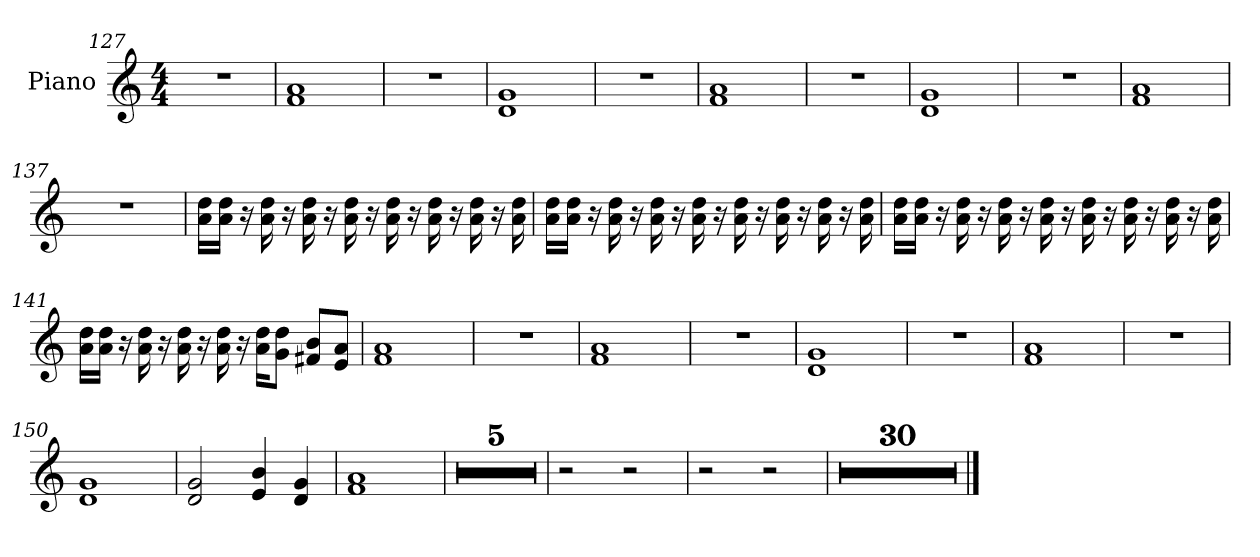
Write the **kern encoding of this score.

**kern
*part1
*staff1
*I"Piano
*I'Pno.
*clefG2
*k[]
*M4/4
=127
1r
=128
1f 1a
=129
1r
=130
1d 1g
=131
1r
=132
1f 1a
=133
1r
=134
1d 1g
=135
1r
=136
1f 1a
=137
1r
=138
16a\ 16dd\LL
16a\ 16dd\JJ
16r
16a\ 16dd\
16r
16a\ 16dd\
16r
16a\ 16dd\
16r
16a\ 16dd\
16r
16a\ 16dd\
16r
16a\ 16dd\
16r
16a\ 16dd\
!!LO:LB:g=z
=139
16a\ 16dd\LL
16a\ 16dd\JJ
16r
16a\ 16dd\
16r
16a\ 16dd\
16r
16a\ 16dd\
16r
16a\ 16dd\
16r
16a\ 16dd\
16r
16a\ 16dd\
16r
16a\ 16dd\
=140
16a\ 16dd\LL
16a\ 16dd\JJ
16r
16a\ 16dd\
16r
16a\ 16dd\
16r
16a\ 16dd\
16r
16a\ 16dd\
16r
16a\ 16dd\
16r
16a\ 16dd\
16r
16a\ 16dd\
=141
16a\ 16dd\LL
16a\ 16dd\JJ
16r
16a\ 16dd\
16r
16a\ 16dd\
16r
16a\ 16dd\
16r
16a\ 16dd\KL
8g\ 8dd\J
8f#X/ 8b/L
8e/ 8a/J
=142
1f 1a
!!LO:PB:g=z
=143
1r
=144
1f 1a
=145
1r
=146
1d 1g
=147
1r
=148
1f 1a
=149
1r
=150
1d 1g
=151
2d/ 2g/
4e/ 4b/
4d/ 4g/
=152
1f 1a
=153
1r
=154
1r
=155
1r
=156
1r
=157
1r
=158
2r
2r
!!LO:LB:g=z
=159
2r
2r
=160
1r
=161
1r
=162
1r
=163
1r
=164
1r
=165
1r
=166
1r
=167
1r
=168
1r
=169
1r
=170
1r
=171
1r
=172
1r
=173
1r
=174
1r
=175
1r
=176
1r
!!LO:LB:g=z
=177
1r
=178
1r
=179
1r
=180
1r
=181
1r
=182
1r
=183
1r
=184
1r
=185
1r
=186
1r
=187
1r
=188
1r
=189
1r
==
*-
